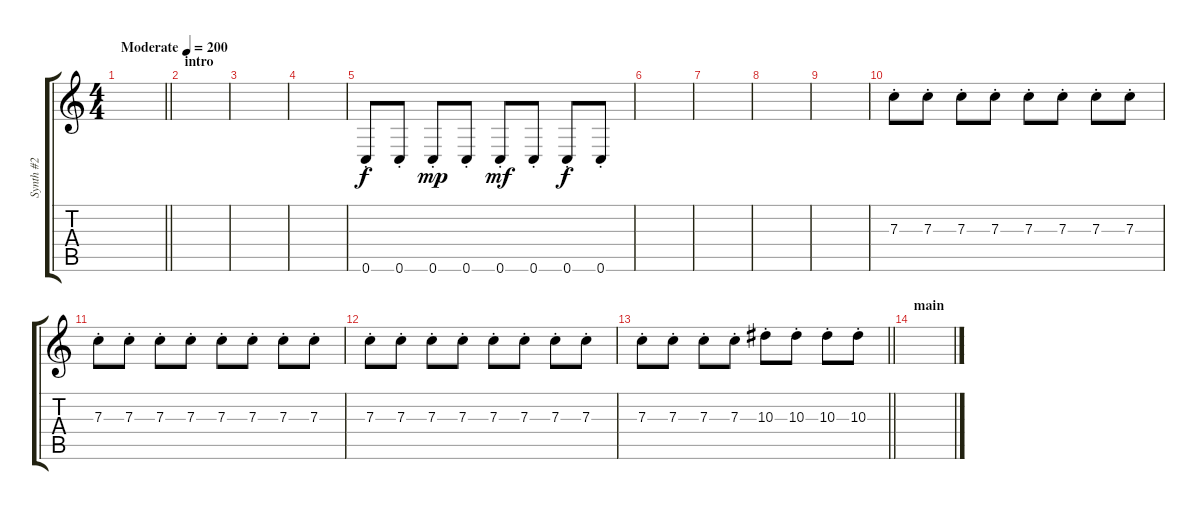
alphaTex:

\track ("Synth #2" "Synth #2") {instrument synthbass1}
\staff {score tabs}
\tuning (D4 A3 F3 C3 G2 C2) {hide}
\ts (4 4)
\tempo (200 "Moderate")
\clef g2
\barLineRight lightlight
\ks c
|
\section ("" "intro")
|
|
|
0.6{st}.8{instrument synthbass1} 0.6{st}.8 0.6{st}.8{dy mp} 0.6{st}.8 0.6{st}.8{dy mf} 0.6{st}.8 0.6{st}.8{dy f} 0.6{st}.8 |
|
|
|
|
7.3{st}.8 7.3{st}.8 7.3{st}.8 7.3{st}.8 7.3{st}.8 7.3{st}.8 7.3{st}.8 7.3{st}.8 |
7.3{st}.8 7.3{st}.8 7.3{st}.8 7.3{st}.8 7.3{st}.8 7.3{st}.8 7.3{st}.8 7.3{st}.8 |
7.3{st}.8 7.3{st}.8 7.3{st}.8 7.3{st}.8 7.3{st}.8 7.3{st}.8 7.3{st}.8 7.3{st}.8 |
\barLineRight lightlight
7.3{st}.8 7.3{st}.8 7.3{st}.8 7.3{st}.8 10.3{st}.8 10.3{st}.8 10.3{st}.8 10.3{st}.8 |
\section ("" "main")
